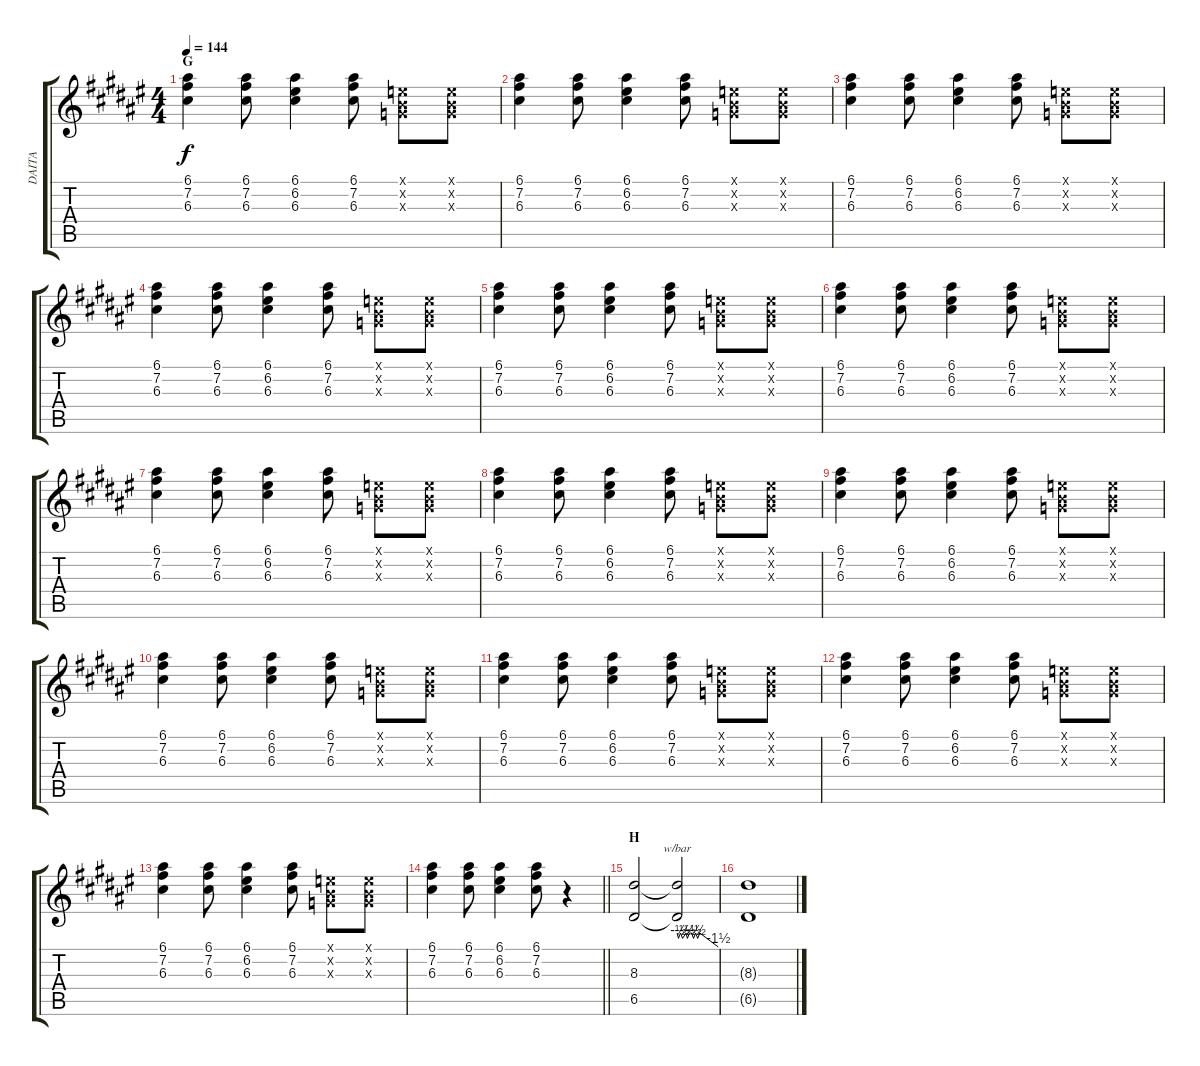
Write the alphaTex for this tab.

\track ("DAITA" "DAITA") {instrument overdrivenguitar}
\staff {score tabs}
\tuning (E4 B3 G3 D3 A2 E2) {hide}
\ts (4 4)
\section ("" "G")
\tempo 144
\clef g2
\ks d#minor
(6.1 7.2 6.3).4{dy f balance 8} (6.1 7.2 6.3).8 (6.1 6.2 6.3).4 (6.1 7.2 6.3).8 (0.1{x} 0.2{x} 0.3{x}).8 (0.1{x} 0.2{x} 0.3{x}).8 |
(6.1 7.2 6.3).4 (6.1 7.2 6.3).8 (6.1 6.2 6.3).4 (6.1 7.2 6.3).8 (0.1{x} 0.2{x} 0.3{x}).8 (0.1{x} 0.2{x} 0.3{x}).8 |
(6.1 7.2 6.3).4 (6.1 7.2 6.3).8 (6.1 6.2 6.3).4 (6.1 7.2 6.3).8 (0.1{x} 0.2{x} 0.3{x}).8 (0.1{x} 0.2{x} 0.3{x}).8 |
(6.1 7.2 6.3).4 (6.1 7.2 6.3).8 (6.1 6.2 6.3).4 (6.1 7.2 6.3).8 (0.1{x} 0.2{x} 0.3{x}).8 (0.1{x} 0.2{x} 0.3{x}).8 |
(6.1 7.2 6.3).4 (6.1 7.2 6.3).8 (6.1 6.2 6.3).4 (6.1 7.2 6.3).8 (0.1{x} 0.2{x} 0.3{x}).8 (0.1{x} 0.2{x} 0.3{x}).8 |
(6.1 7.2 6.3).4 (6.1 7.2 6.3).8 (6.1 6.2 6.3).4 (6.1 7.2 6.3).8 (0.1{x} 0.2{x} 0.3{x}).8 (0.1{x} 0.2{x} 0.3{x}).8 |
(6.1 7.2 6.3).4 (6.1 7.2 6.3).8 (6.1 6.2 6.3).4 (6.1 7.2 6.3).8 (0.1{x} 0.2{x} 0.3{x}).8 (0.1{x} 0.2{x} 0.3{x}).8 |
(6.1 7.2 6.3).4 (6.1 7.2 6.3).8 (6.1 6.2 6.3).4 (6.1 7.2 6.3).8 (0.1{x} 0.2{x} 0.3{x}).8 (0.1{x} 0.2{x} 0.3{x}).8 |
(6.1 7.2 6.3).4 (6.1 7.2 6.3).8 (6.1 6.2 6.3).4 (6.1 7.2 6.3).8 (0.1{x} 0.2{x} 0.3{x}).8 (0.1{x} 0.2{x} 0.3{x}).8 |
(6.1 7.2 6.3).4 (6.1 7.2 6.3).8 (6.1 6.2 6.3).4 (6.1 7.2 6.3).8 (0.1{x} 0.2{x} 0.3{x}).8 (0.1{x} 0.2{x} 0.3{x}).8 |
(6.1 7.2 6.3).4 (6.1 7.2 6.3).8 (6.1 6.2 6.3).4 (6.1 7.2 6.3).8 (0.1{x} 0.2{x} 0.3{x}).8 (0.1{x} 0.2{x} 0.3{x}).8 |
(6.1 7.2 6.3).4 (6.1 7.2 6.3).8 (6.1 6.2 6.3).4 (6.1 7.2 6.3).8 (0.1{x} 0.2{x} 0.3{x}).8 (0.1{x} 0.2{x} 0.3{x}).8 |
(6.1 7.2 6.3).4 (6.1 7.2 6.3).8 (6.1 6.2 6.3).4 (6.1 7.2 6.3).8 (0.1{x} 0.2{x} 0.3{x}).8 (0.1{x} 0.2{x} 0.3{x}).8 |
\barLineRight lightlight
(6.1 7.2 6.3).4 (6.1 7.2 6.3).8 (6.1 6.2 6.3).4 (6.1 7.2 6.3).8 r.4 |
\section ("" "H")
(8.3 6.5).2{balance 8} (8.3{t} 6.5{t}).2{tbe (custom default 0 0 2 -2 5 0 8 -2 13 0 15 -2 18 0 21 0 24 -2 27 0 30 -2 33 0 60 -6)} |
(8.3{t} 6.5{t}).1
